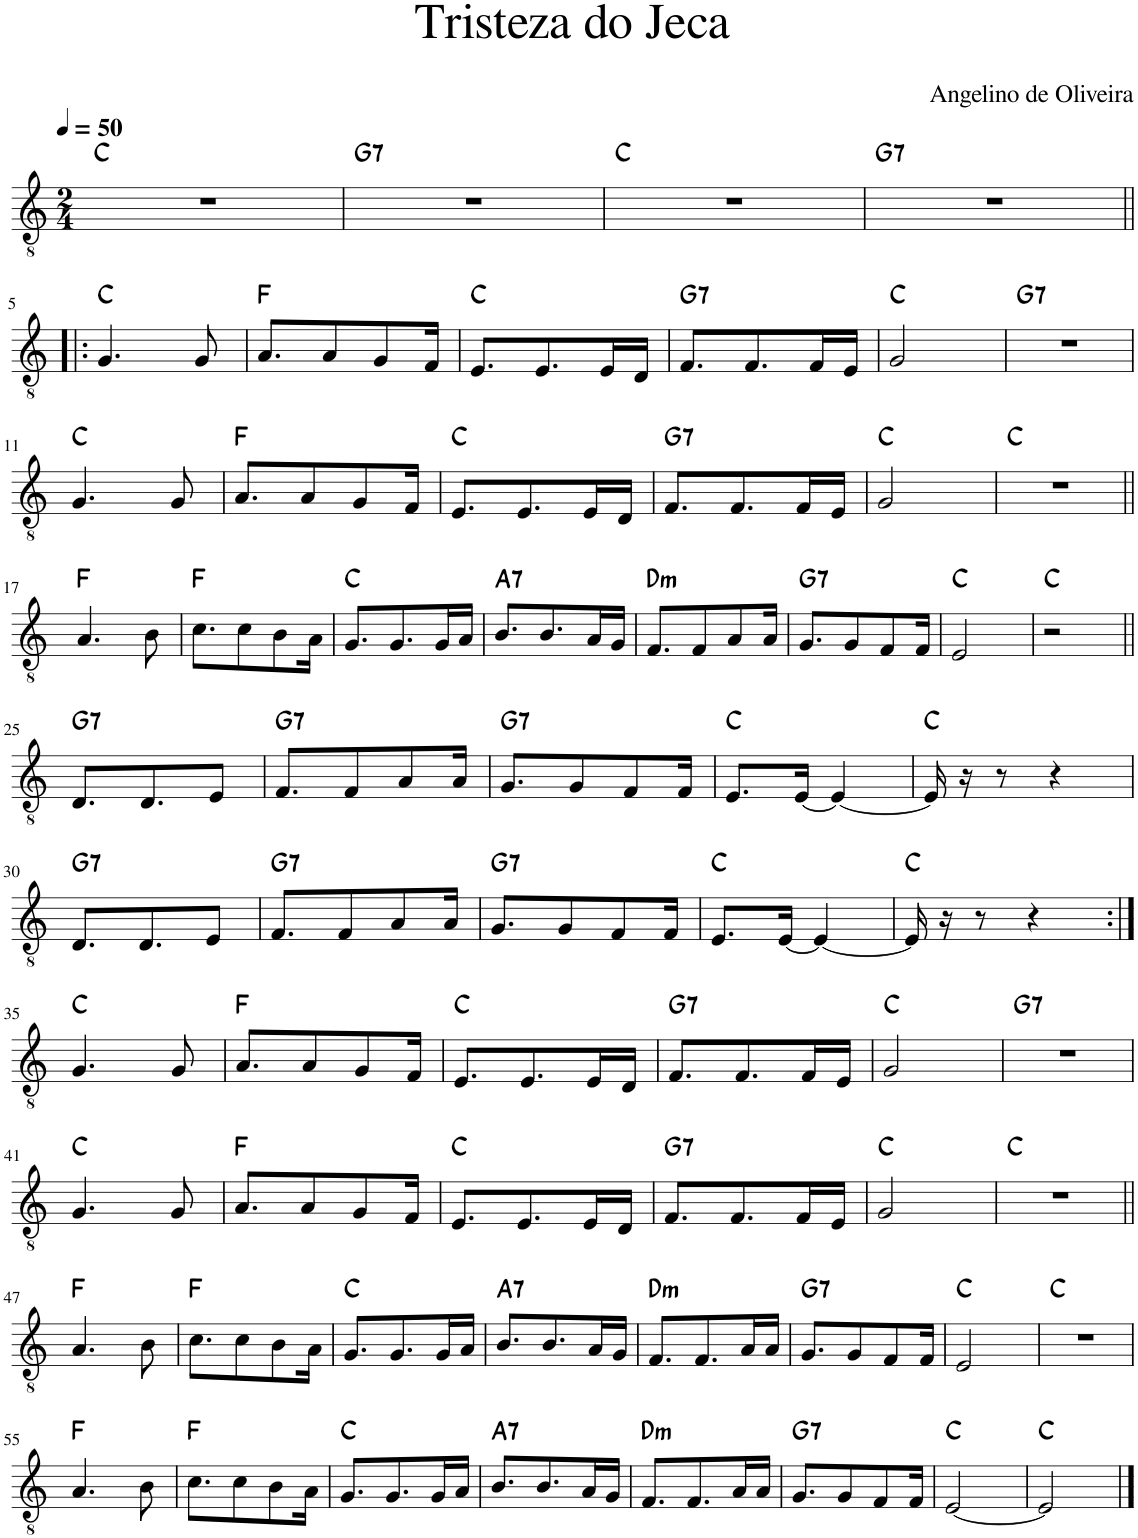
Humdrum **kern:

**kern	**harte
*part1	*part1
*staff1	*
*I"Melodia	*
*I'M	*
*clefGv2	*
*k[]	*
*M2/4	*
*MM50	*
=1	=1
2r	C:maj
=2	=2
!	!LO:H:kt=7
2r	G:7
=3	=3
2r	C:maj
=4	=4
!	!LO:H:kt=7
2r	G:7
!!LO:LB:g=z
=5!|:	=5!|:
4.G/	C:maj
8G/	.
=6	=6
8.A/L	F:maj
8A/	.
8G/	.
16F/Jk	.
=7	=7
8.E/L	C:maj
8.E/	.
16E/L	.
16D/JJ	.
=8	=8
!	!LO:H:kt=7
8.F/L	G:7
8.F/	.
16F/L	.
16E/JJ	.
=9	=9
2G/	C:maj
=10	=10
!	!LO:H:kt=7
2r	G:7
!!LO:LB:g=z
=11	=11
4.G/	C:maj
8G/	.
=12	=12
8.A/L	F:maj
8A/	.
8G/	.
16F/Jk	.
=13	=13
8.E/L	C:maj
8.E/	.
16E/L	.
16D/JJ	.
=14	=14
!	!LO:H:kt=7
8.F/L	G:7
8.F/	.
16F/L	.
16E/JJ	.
=15	=15
2G/	C:maj
=16	=16
2r	C:maj
!!LO:LB:g=z
=17||	=17||
4.A/	F:maj
8B\	.
=18	=18
8.c\L	F:maj
8c\	.
8B\	.
16A\Jk	.
=19	=19
8.G/L	C:maj
8.G/	.
16G/L	.
16A/JJ	.
=20	=20
!	!LO:H:kt=7
8.B/L	A:7
8.B/	.
16A/L	.
16G/JJ	.
=21	=21
!	!LO:H:kt=m
8.F/L	D:min
8F/	.
8A/	.
16A/Jk	.
=22	=22
!	!LO:H:kt=7
8.G/L	G:7
8G/	.
8F/	.
16F/Jk	.
=23	=23
2E/	C:maj
=24	=24
2r	C:maj
!!LO:LB:g=z
=25||	=25||
!	!LO:H:kt=7
8.D/L	G:7
8.D/	.
8E/J	.
=26	=26
!	!LO:H:kt=7
8.F/L	G:7
8F/	.
8A/	.
16A/Jk	.
=27	=27
!	!LO:H:kt=7
8.G/L	G:7
8G/	.
8F/	.
16F/Jk	.
=28	=28
8.E/L	C:maj
[16E/Jk	.
4E/_	.
=29	=29
16E/]	C:maj
16r	.
8r	.
4r	.
!!LO:LB:g=z
=30	=30
!	!LO:H:kt=7
8.D/L	G:7
8.D/	.
8E/J	.
=31	=31
!	!LO:H:kt=7
8.F/L	G:7
8F/	.
8A/	.
16A/Jk	.
=32	=32
!	!LO:H:kt=7
8.G/L	G:7
8G/	.
8F/	.
16F/Jk	.
=33	=33
8.E/L	C:maj
[16E/Jk	.
4E/_	.
=34	=34
16E/]	C:maj
16r	.
8r	.
4r	.
!!LO:LB:g=z
=35:|!	=35:|!
4.G/	C:maj
8G/	.
=36	=36
8.A/L	F:maj
8A/	.
8G/	.
16F/Jk	.
=37	=37
8.E/L	C:maj
8.E/	.
16E/L	.
16D/JJ	.
=38	=38
!	!LO:H:kt=7
8.F/L	G:7
8.F/	.
16F/L	.
16E/JJ	.
=39	=39
2G/	C:maj
=40	=40
!	!LO:H:kt=7
2r	G:7
!!LO:LB:g=z
=41	=41
4.G/	C:maj
8G/	.
=42	=42
8.A/L	F:maj
8A/	.
8G/	.
16F/Jk	.
=43	=43
8.E/L	C:maj
8.E/	.
16E/L	.
16D/JJ	.
=44	=44
!	!LO:H:kt=7
8.F/L	G:7
8.F/	.
16F/L	.
16E/JJ	.
=45	=45
2G/	C:maj
=46	=46
2r	C:maj
!!LO:LB:g=z
=47||	=47||
4.A/	F:maj
8B\	.
=48	=48
8.c\L	F:maj
8c\	.
8B\	.
16A\Jk	.
=49	=49
8.G/L	C:maj
8.G/	.
16G/L	.
16A/JJ	.
=50	=50
!	!LO:H:kt=7
8.B/L	A:7
8.B/	.
16A/L	.
16G/JJ	.
=51	=51
!	!LO:H:kt=m
8.F/L	D:min
8.F/	.
16A/L	.
16A/JJ	.
=52	=52
!	!LO:H:kt=7
8.G/L	G:7
8G/	.
8F/	.
16F/Jk	.
=53	=53
2E/	C:maj
=54	=54
2r	C:maj
!!LO:LB:g=z
=55	=55
4.A/	F:maj
8B\	.
=56	=56
8.c\L	F:maj
8c\	.
8B\	.
16A\Jk	.
=57	=57
8.G/L	C:maj
8.G/	.
16G/L	.
16A/JJ	.
=58	=58
!	!LO:H:kt=7
8.B/L	A:7
8.B/	.
16A/L	.
16G/JJ	.
=59	=59
!	!LO:H:kt=m
8.F/L	D:min
8.F/	.
16A/L	.
16A/JJ	.
=60	=60
!	!LO:H:kt=7
8.G/L	G:7
8G/	.
8F/	.
16F/Jk	.
=61	=61
[2E/	C:maj
=62	=62
2E/]	C:maj
==	==
*-	*-
